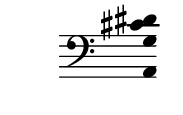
\version "2.11.64"

\score {
    \new Staff \with {
      \remove "Time_signature_engraver" }{
        \time 2/4
        \clef bass
        \relative c {
          \override Stem #'transparent = ##t
          <a g' cis dis>4
        }
      }
    \layout {
    \context {
      \Staff \consists "Horizontal_bracket_engraver"
    }
  }
}
\paper {
  paper-width = 3.1\cm
  paper-height = 3\cm
  line-width = 4\cm
  top-margin = -.1\cm
  left-margin = .1\cm
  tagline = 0
  indent = #0
}
